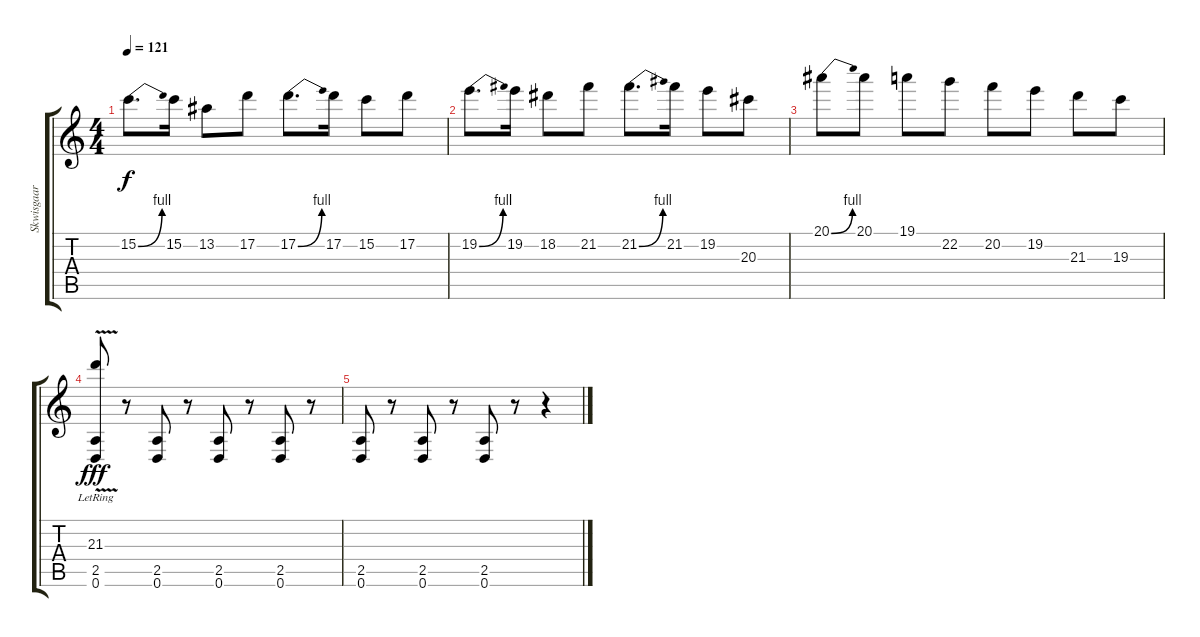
\track ("Skwisgaar Skwigelf" "Skwisgaar ") {instrument distortionguitar bank 1}
\staff {score tabs}
\tuning (D4 A3 F3 C3 G2 D2) {hide}
\ts (4 4)
\tempo 121
\clef g2
\ks c
15.2{be (bend 0 0 60 4)}.8{d dy f} 15.2.16 13.2.8 17.2.8 17.2{be (bend 0 0 60 4)}.8{d} 17.2.16 15.2.8 17.2.8 |
19.2{be (bend 0 0 60 4)}.8{d} 19.2.16 18.2.8 21.2.8 21.2{be (bend 0 0 60 4)}.8{d} 21.2.16 19.2.8 20.3.8 |
20.1{be (bend 0 0 60 4)}.8 20.1.8 19.1.8 22.2.8 20.2.8 19.2.8 21.3.8 19.3.8 |
(21.3{v lr} 2.5 0.6).8{dy fff} r.8 (2.5 0.6).8 r.8 (2.5 0.6).8 r.8 (2.5 0.6).8 r.8 |
(2.5 0.6).8 r.8 (2.5 0.6).8 r.8 (2.5 0.6).8 r.8 r.4
